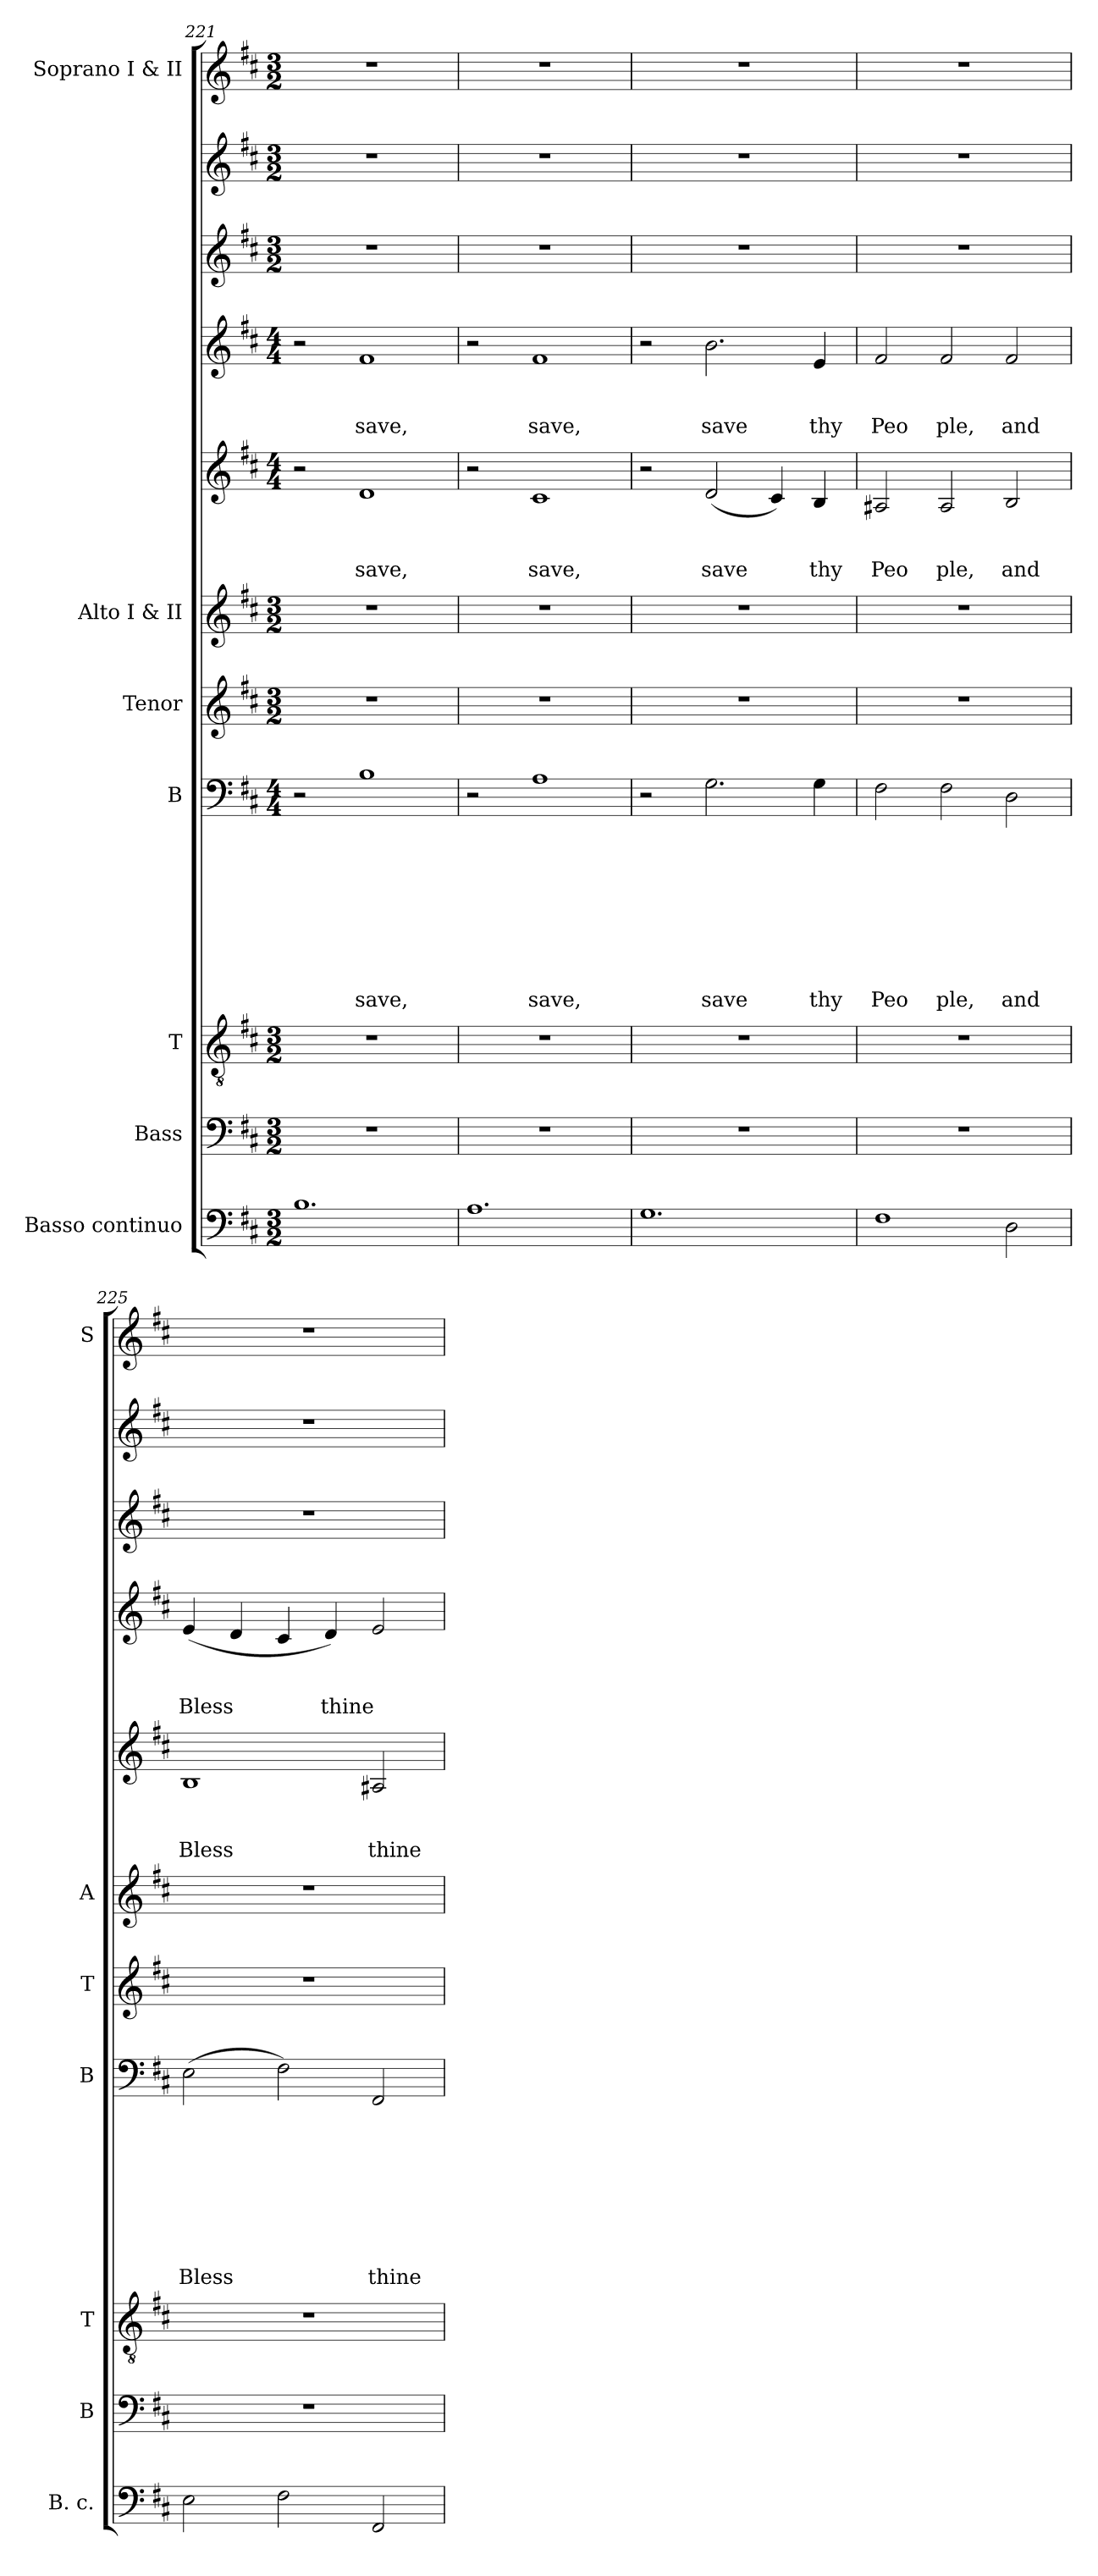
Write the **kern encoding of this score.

**kern	**kern	**kern	**kern	**text	**text	**text	**text	**text	**text	**text	**text	**text	**kern	**kern	**kern	**text	**text	**text	**kern	**text	**text	**text	**kern	**kern	**kern
*part11	*part10	*part9	*part8	*part8	*part8	*part8	*part8	*part8	*part8	*part8	*part8	*part8	*part7	*part6	*part5	*part5	*part5	*part5	*part4	*part4	*part4	*part4	*part3	*part2	*part1
*staff11	*staff10	*staff9	*staff8	*staff8	*staff8	*staff8	*staff8	*staff8	*staff8	*staff8	*staff8	*staff8	*staff7	*staff6	*staff5	*staff5	*staff5	*staff5	*staff4	*staff4	*staff4	*staff4	*staff3	*staff2	*staff1
*I"Basso continuo	*I"Bass	*I"T	*I"B	*	*	*	*	*	*	*	*	*	*I"Tenor	*I"Alto I & II	*	*	*	*	*	*	*	*	*	*	*I"Soprano I & II
*I'B. c.	*I'B	*I'T	*I'B	*	*	*	*	*	*	*	*	*	*I'T	*I'A	*	*	*	*	*	*	*	*	*	*	*I'S
*clefF4	*clefF4	*clefGv2	*clefF4	*	*	*	*	*	*	*	*	*	*clefG2	*clefG2	*clefG2	*	*	*	*clefG2	*	*	*	*clefG2	*clefG2	*clefG2
*ITrd7c12	*	*	*	*	*	*	*	*	*	*	*	*	*	*	*	*	*	*	*	*	*	*	*	*	*
*k[f#c#]	*k[f#c#]	*k[f#c#]	*k[f#c#]	*	*	*	*	*	*	*	*	*	*k[f#c#]	*k[f#c#]	*k[f#c#]	*	*	*	*k[f#c#]	*	*	*	*k[f#c#]	*k[f#c#]	*k[f#c#]
*D:	*D:	*D:	*D:	*	*	*	*	*	*	*	*	*	*D:	*D:	*D:	*	*	*	*D:	*	*	*	*D:	*D:	*D:
*M3/2	*M3/2	*M3/2	*M4/4	*	*	*	*	*	*	*	*	*	*M3/2	*M3/2	*M4/4	*	*	*	*M4/4	*	*	*	*M3/2	*M3/2	*M3/2
=221	=221	=221	=221	=221	=221	=221	=221	=221	=221	=221	=221	=221	=221	=221	=221	=221	=221	=221	=221	=221	=221	=221	=221	=221	=221
1.BB	1.r	1.r	2r	.	.	.	.	.	.	.	.	.	1.r	1.r	2r	.	.	.	2r	.	.	.	1.r	1.r	1.r
!	!	!	!	!	!	!	!	!	!	!	!	!LO:LY:b	!	!	!	!	!	!LO:LY:b	!	!	!	!LO:LY:b	!	!	!
.	.	.	1B	.	.	.	.	.	.	.	.	save,	.	.	1d	.	.	save,	1f#	.	.	save,	.	.	.
=222	=222	=222	=222	=222	=222	=222	=222	=222	=222	=222	=222	=222	=222	=222	=222	=222	=222	=222	=222	=222	=222	=222	=222	=222	=222
1.AA	1.r	1.r	2r	.	.	.	.	.	.	.	.	.	1.r	1.r	2r	.	.	.	2r	.	.	.	1.r	1.r	1.r
!	!	!	!	!	!	!	!	!	!	!	!	!LO:LY:b	!	!	!	!	!	!LO:LY:b	!	!	!	!LO:LY:b	!	!	!
.	.	.	1A	.	.	.	.	.	.	.	.	save,	.	.	1c#	.	.	save,	1f#	.	.	save,	.	.	.
=223	=223	=223	=223	=223	=223	=223	=223	=223	=223	=223	=223	=223	=223	=223	=223	=223	=223	=223	=223	=223	=223	=223	=223	=223	=223
1.GG	1.r	1.r	2r	.	.	.	.	.	.	.	.	.	1.r	1.r	2r	.	.	.	2r	.	.	.	1.r	1.r	1.r
!	!	!	!	!	!	!	!	!	!	!	!	!LO:LY:b	!	!	!	!	!	!LO:LY:b	!	!	!	!LO:LY:b	!	!	!
.	.	.	2.G\	.	.	.	.	.	.	.	.	save	.	.	(<2d/	.	.	save	2.b\	.	.	save	.	.	.
.	.	.	.	.	.	.	.	.	.	.	.	.	.	.	4c#/)	.	.	.	.	.	.	.	.	.	.
!	!	!	!	!	!	!	!	!	!	!	!	!LO:LY:b	!	!	!	!	!	!LO:LY:b	!	!	!	!LO:LY:b	!	!	!
.	.	.	4G\	.	.	.	.	.	.	.	.	thy	.	.	4B/	.	.	thy	4e/	.	.	thy	.	.	.
=224	=224	=224	=224	=224	=224	=224	=224	=224	=224	=224	=224	=224	=224	=224	=224	=224	=224	=224	=224	=224	=224	=224	=224	=224	=224
!	!	!	!	!	!	!	!	!	!	!	!	!LO:LY:b	!	!	!	!	!	!LO:LY:b	!	!	!	!LO:LY:b	!	!	!
1FF#	1.r	1.r	2F#\	.	.	.	.	.	.	.	.	Peo	1.r	1.r	2A#X/	.	.	Peo	2f#/	.	.	Peo	1.r	1.r	1.r
!	!	!	!	!	!	!	!	!	!	!	!	!LO:LY:b	!	!	!	!	!	!LO:LY:b	!	!	!	!LO:LY:b	!	!	!
.	.	.	2F#\	.	.	.	.	.	.	.	.	ple,	.	.	2A#/	.	.	ple,	2f#/	.	.	ple,	.	.	.
!	!	!	!	!	!	!	!	!	!	!	!	!LO:LY:b	!	!	!	!	!	!LO:LY:b	!	!	!	!LO:LY:b	!	!	!
2DD\	.	.	2D\	.	.	.	.	.	.	.	.	and	.	.	2B/	.	.	and	2f#/	.	.	and	.	.	.
=225	=225	=225	=225	=225	=225	=225	=225	=225	=225	=225	=225	=225	=225	=225	=225	=225	=225	=225	=225	=225	=225	=225	=225	=225	=225
!	!	!	!	!	!	!	!	!	!	!	!	!LO:LY:b	!	!	!	!	!	!LO:LY:b	!	!	!	!LO:LY:b	!	!	!
2EE\	1.r	1.r	(>2E\	.	.	.	.	.	.	.	.	Bless	1.r	1.r	1B	.	.	Bless	(<4e/	.	.	Bless	1.r	1.r	1.r
.	.	.	.	.	.	.	.	.	.	.	.	.	.	.	.	.	.	.	4d/	.	.	.	.	.	.
2FF#\	.	.	2F#\)	.	.	.	.	.	.	.	.	.	.	.	.	.	.	.	4c#/	.	.	.	.	.	.
!	!	!	!	!	!	!	!	!	!	!	!	!	!	!	!	!	!	!	!	!	!	!LO:LY:b	!	!	!
.	.	.	.	.	.	.	.	.	.	.	.	.	.	.	.	.	.	.	4d/)	.	.	thine	.	.	.
!	!	!	!	!	!	!	!	!	!	!	!	!LO:LY:b	!	!	!	!	!	!LO:LY:b	!	!	!	!	!	!	!
2FFF#/	.	.	2FF#/	.	.	.	.	.	.	.	.	thine	.	.	2A#X/	.	.	thine	2e/	.	.	.	.	.	.
=	=	=	=	=	=	=	=	=	=	=	=	=	=	=	=	=	=	=	=	=	=	=	=	=	=
*-	*-	*-	*-	*-	*-	*-	*-	*-	*-	*-	*-	*-	*-	*-	*-	*-	*-	*-	*-	*-	*-	*-	*-	*-	*-
